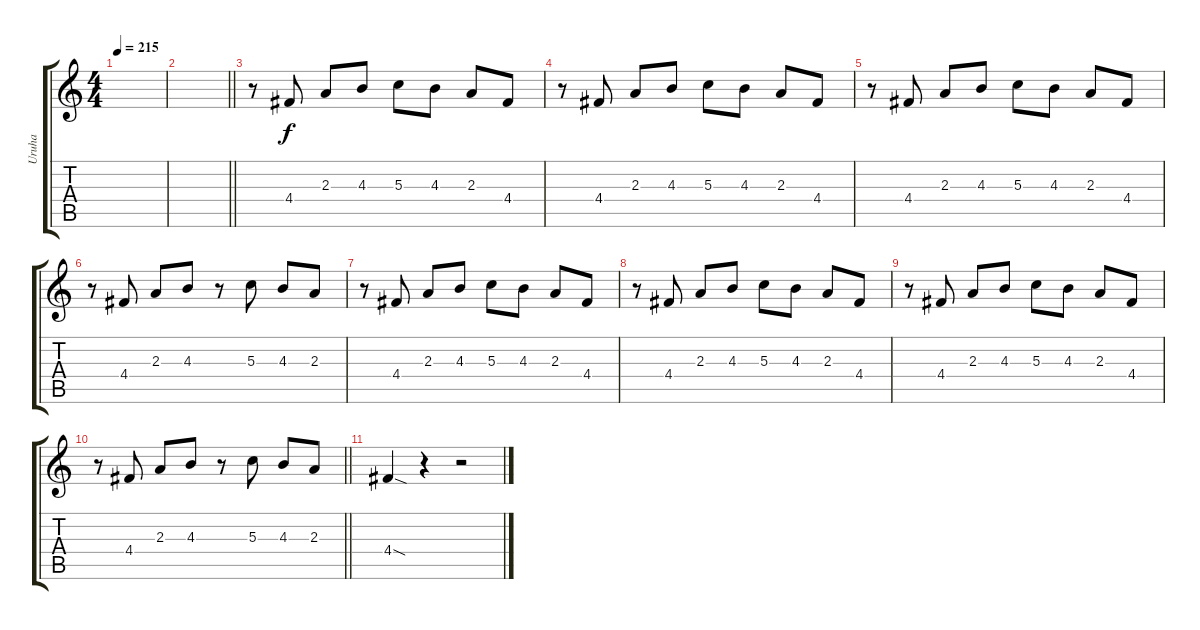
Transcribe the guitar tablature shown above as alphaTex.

\track ("Uruha" "Uruha") {instrument distortionguitar}
\staff {score tabs}
\tuning (E4 B3 G3 D3 A2 E2) {hide}
\ts (4 4)
\tempo 215
\clef g2
\ks c
|
\barLineRight lightlight
|
r.8{volume 16 balance 8} 4.4.8 2.3.8 4.3.8 5.3.8 4.3.8 2.3.8 4.4.8 |
r.8 4.4.8 2.3.8 4.3.8 5.3.8 4.3.8 2.3.8 4.4.8 |
r.8 4.4.8 2.3.8 4.3.8 5.3.8 4.3.8 2.3.8 4.4.8 |
r.8 4.4.8 2.3.8 4.3.8 r.8 5.3.8 4.3.8 2.3.8 |
r.8 4.4.8 2.3.8 4.3.8 5.3.8 4.3.8 2.3.8 4.4.8 |
r.8 4.4.8 2.3.8 4.3.8 5.3.8 4.3.8 2.3.8 4.4.8 |
r.8 4.4.8 2.3.8 4.3.8 5.3.8 4.3.8 2.3.8 4.4.8 |
\barLineRight lightlight
r.8 4.4.8 2.3.8 4.3.8 r.8 5.3.8 4.3.8 2.3.8 |
4.4{sod}.4 r.4 r.2
